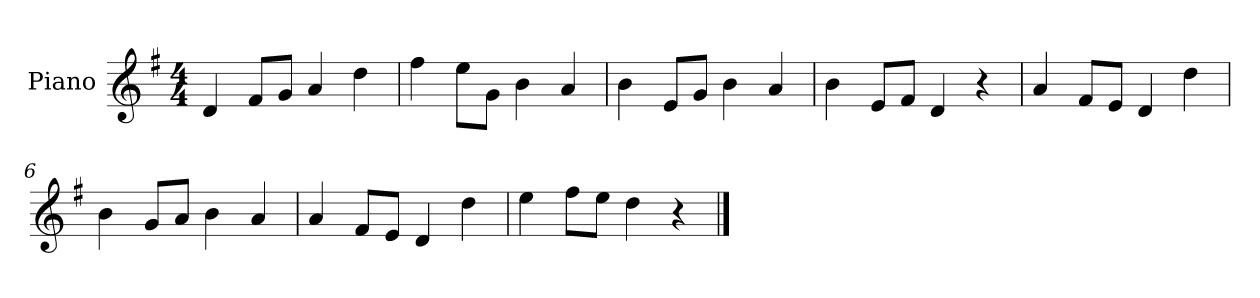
**kern
*part1
*staff1
*I"Piano
*I'P-no
*clefG2
*k[f#]
*M4/4
*MM90
=1
4d/
8f#/L
8g/J
4a/
4dd\
=2
4ff#\
8ee\L
8g\J
4b\
4a/
=3
4b\
8e/L
8g/J
4b\
4a/
=4
4b\
8e/L
8f#/J
4d/
4r
=5
4a/
8f#/L
8e/J
4d/
4dd\
=6
4b\
8g/L
8a/J
4b\
4a/
=7
4a/
8f#/L
8e/J
4d/
4dd\
!!LO:LB:g=z
=8
4ee\
8ff#\L
8ee\J
4dd\
4r
==
*-
